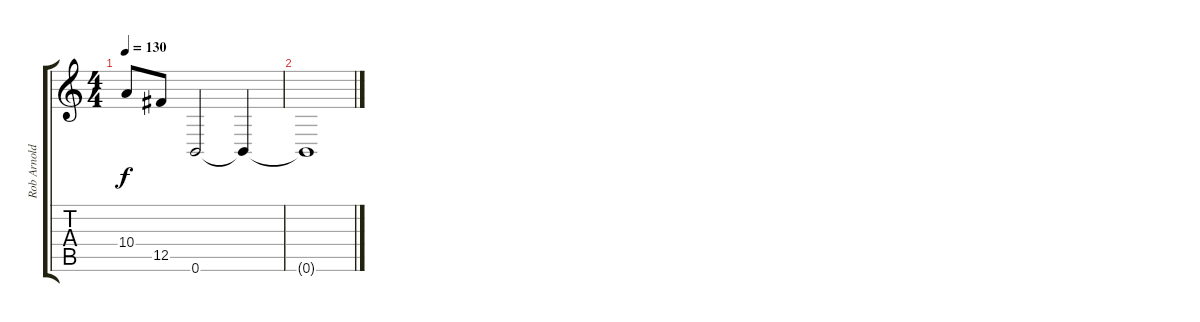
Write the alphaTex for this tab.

\track ("Rob Arnold" "Rob Arnold") {instrument distortionguitar}
\staff {score tabs}
\tuning (Db4 Ab3 E3 B2 Gb2 B1) {hide}
\ts (4 4)
\tempo 130
\clef g2
\ks c
10.4.8{dy f} 12.5.8 0.6.2 0.6{t}.4 |
0.6{t}.1
